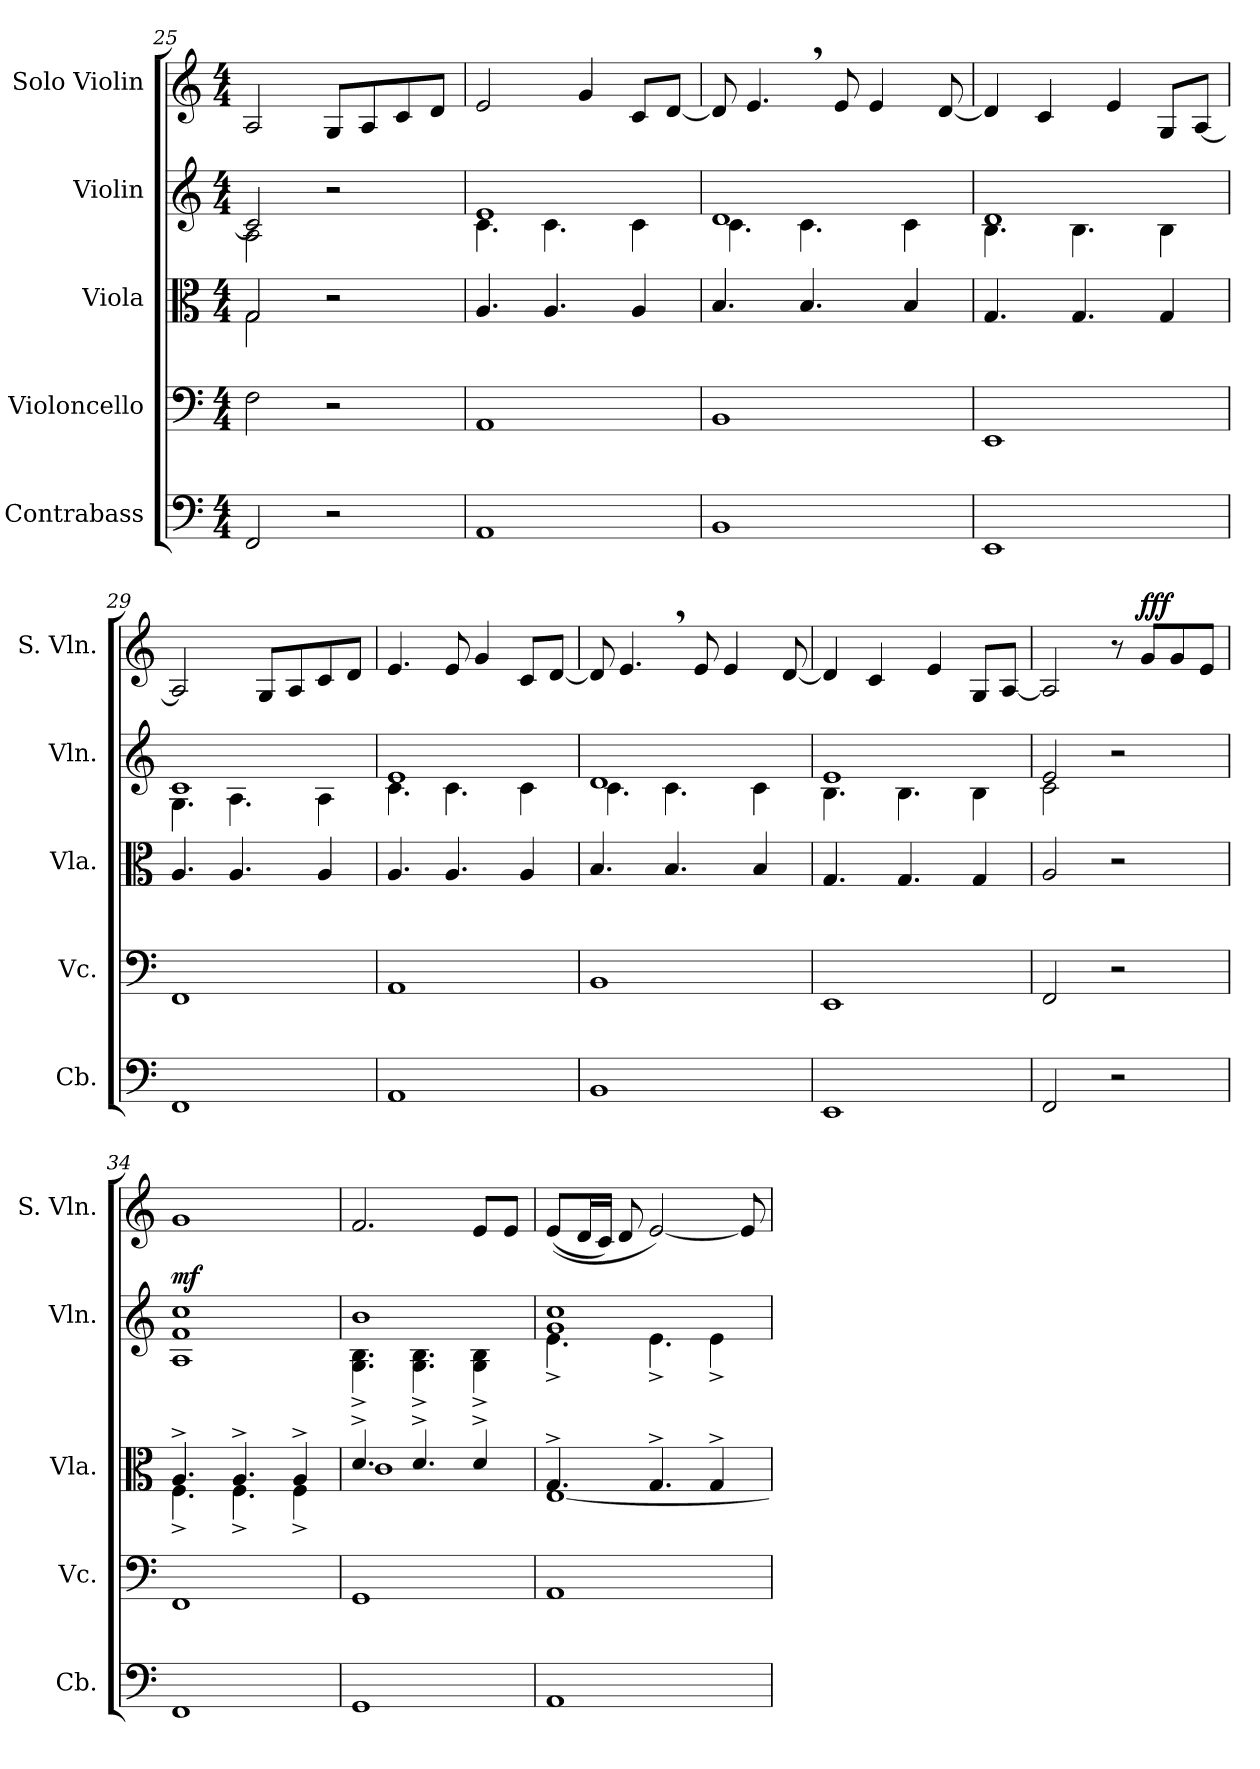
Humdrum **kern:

**kern	**dynam	**kern	**dynam	**kern	**dynam	**kern	**dynam	**kern	**dynam
*part5	*part5	*part4	*part4	*part3	*part3	*part2	*part2	*part1	*part1
*staff5	*staff5	*staff4	*staff4	*staff3	*staff3	*staff2	*staff2	*staff1	*staff1
*I"Contrabass	*	*I"Violoncello	*	*I"Viola	*	*I"Violin	*	*I"Solo Violin	*
*I'Cb.	*	*I'Vc.	*	*I'Vla.	*	*I'Vln.	*	*I'S. Vln.	*
*clefF4	*	*clefF4	*	*clefC3	*	*clefG2	*	*clefG2	*
*ITrd7c12	*	*	*	*	*	*	*	*	*
*k[]	*	*k[]	*	*k[]	*	*k[]	*	*k[]	*
*M4/4	*	*M4/4	*	*M4/4	*	*M4/4	*	*M4/4	*
=25	=25	=25	=25	=25	=25	=25	=25	=25	=25
*	*	*	*	*^	*	*^	*	*	*
2FFF/	.	2F\	.	2G/	2G\	.	2c/]	2A\	.	2A/	.
2r	.	2r	.	2r	2ryy	.	2r	2ryy	.	8G/L	.
.	.	.	.	.	.	.	.	.	.	8A/	.
.	.	.	.	.	.	.	.	.	.	8c/	.
.	.	.	.	.	.	.	.	.	.	8d/J	.
*	*	*	*	*v	*v	*	*	*	*	*	*
=26	=26	=26	=26	=26	=26	=26	=26	=26	=26	=26
1AAA	.	1AA	.	4.A/	.	1e	4.c\	.	2e/	.
.	.	.	.	4.A/	.	.	4.c\	.	.	.
.	.	.	.	.	.	.	.	.	4g/	.
.	.	.	.	4A/	.	.	4c\	.	8c/L	.
.	.	.	.	.	.	.	.	.	[8d/J	.
!!LO:PB:g=z
=27	=27	=27	=27	=27	=27	=27	=27	=27	=27	=27
1BBB	.	1BB	.	4.B/	.	1d	4.c\	.	8d/]	.
.	.	.	.	.	.	.	.	.	4.e,/	.
.	.	.	.	4.B/	.	.	4.c\	.	.	.
.	.	.	.	.	.	.	.	.	8e/	.
.	.	.	.	.	.	.	.	.	4e/	.
.	.	.	.	4B/	.	.	4c\	.	.	.
.	.	.	.	.	.	.	.	.	[8d/	.
=28	=28	=28	=28	=28	=28	=28	=28	=28	=28	=28
1EEE	.	1EE	.	4.G/	.	1d	4.B\	.	4d/]	.
.	.	.	.	.	.	.	.	.	4c/	.
.	.	.	.	4.G/	.	.	4.B\	.	.	.
.	.	.	.	.	.	.	.	.	4e/	.
.	.	.	.	4G/	.	.	4B\	.	8G/L	.
.	.	.	.	.	.	.	.	.	[8A/J	.
=29	=29	=29	=29	=29	=29	=29	=29	=29	=29	=29
1FFF	.	1FF	.	4.A/	.	1c	4.G\	.	2A/]	.
.	.	.	.	4.A/	.	.	4.A\	.	.	.
.	.	.	.	.	.	.	.	.	8G/L	.
.	.	.	.	.	.	.	.	.	8A/	.
.	.	.	.	4A/	.	.	4A\	.	8c/	.
.	.	.	.	.	.	.	.	.	8d/J	.
=30	=30	=30	=30	=30	=30	=30	=30	=30	=30	=30
1AAA	.	1AA	.	4.A/	.	1e	4.c\	.	4.e/	.
.	.	.	.	4.A/	.	.	4.c\	.	8e/	.
.	.	.	.	.	.	.	.	.	4g/	.
.	.	.	.	4A/	.	.	4c\	.	8c/L	.
.	.	.	.	.	.	.	.	.	[8d/J	.
=31	=31	=31	=31	=31	=31	=31	=31	=31	=31	=31
1BBB	.	1BB	.	4.B/	.	1d	4.c\	.	8d/]	.
.	.	.	.	.	.	.	.	.	4.e,/	.
.	.	.	.	4.B/	.	.	4.c\	.	.	.
.	.	.	.	.	.	.	.	.	8e/	.
.	.	.	.	.	.	.	.	.	4e/	.
.	.	.	.	4B/	.	.	4c\	.	.	.
.	.	.	.	.	.	.	.	.	[8d/	.
!!LO:LB:g=z
=32	=32	=32	=32	=32	=32	=32	=32	=32	=32	=32
1EEE	.	1EE	.	4.G/	.	1e	4.B\	.	4d/]	.
.	.	.	.	.	.	.	.	.	4c/	.
.	.	.	.	4.G/	.	.	4.B\	.	.	.
.	.	.	.	.	.	.	.	.	4e/	.
.	.	.	.	4G/	.	.	4B\	.	8G/L	.
.	.	.	.	.	.	.	.	.	[8A/J	.
=33	=33	=33	=33	=33	=33	=33	=33	=33	=33	=33
2FFF/	.	2FF/	.	2A/	.	2e/	2c\	.	2A/]	.
2r	.	2r	.	2r	.	2r	2ryy	.	8r	.
!	!	!	!	!	!	!	!	!	!	!LO:DY:a
!	!	!	!	!	!	!	!	!	!	!LO:DY:n=1:a
.	.	.	.	.	.	.	.	.	8g/L	f ff
.	.	.	.	.	.	.	.	.	8g/	.
.	.	.	.	.	.	.	.	.	8e/J	.
=34	=34	=34	=34	=34	=34	=34	=34	=34	=34	=34
*	*	*	*	*^	*	*	*	*	*	*
!	!LO:DY:a	!	!LO:DY:a	!	!	!LO:DY:a	!	!	!LO:DY:a	!	!
1FFF	other-dynamics	1FF	other-dynamics	4.A^/	4.F^\	other-dynamics	1cc	1A 1f	mf	1g	.
.	.	.	.	4.A^/	4.F^\	.	.	.	.	.	.
.	.	.	.	4A^/	4F^\	.	.	.	.	.	.
=35	=35	=35	=35	=35	=35	=35	=35	=35	=35	=35	=35
1GGG	.	1GG	.	4.d^/	1c	.	1b	4.G\^ 4.B\^	.	2.f/	.
.	.	.	.	4.d^/	.	.	.	4.G\^ 4.B\^	.	.	.
.	.	.	.	4d^/	.	.	.	4G\^ 4B\^	.	8e/L	.
.	.	.	.	.	.	.	.	.	.	8e/J	.
=36	=36	=36	=36	=36	=36	=36	=36	=36	=36	=36	=36
1AAA	.	1AA	.	4.G^/	[1E	.	1g 1cc	4.e^\	.	((8e/L	.
.	.	.	.	.	.	.	.	.	.	16d/L	.
.	.	.	.	.	.	.	.	.	.	16c/JJ)	.
.	.	.	.	.	.	.	.	.	.	8d/	.
.	.	.	.	4.G^/	.	.	.	4.e^\	.	[2e/)	.
.	.	.	.	4G^/	.	.	.	4e^\	.	.	.
.	.	.	.	.	.	.	.	.	.	8e/]	.
*	*	*	*	*v	*v	*	*	*	*	*	*
*	*	*	*	*	*	*v	*v	*	*	*
=	=	=	=	=	=	=	=	=	=
*-	*-	*-	*-	*-	*-	*-	*-	*-	*-
